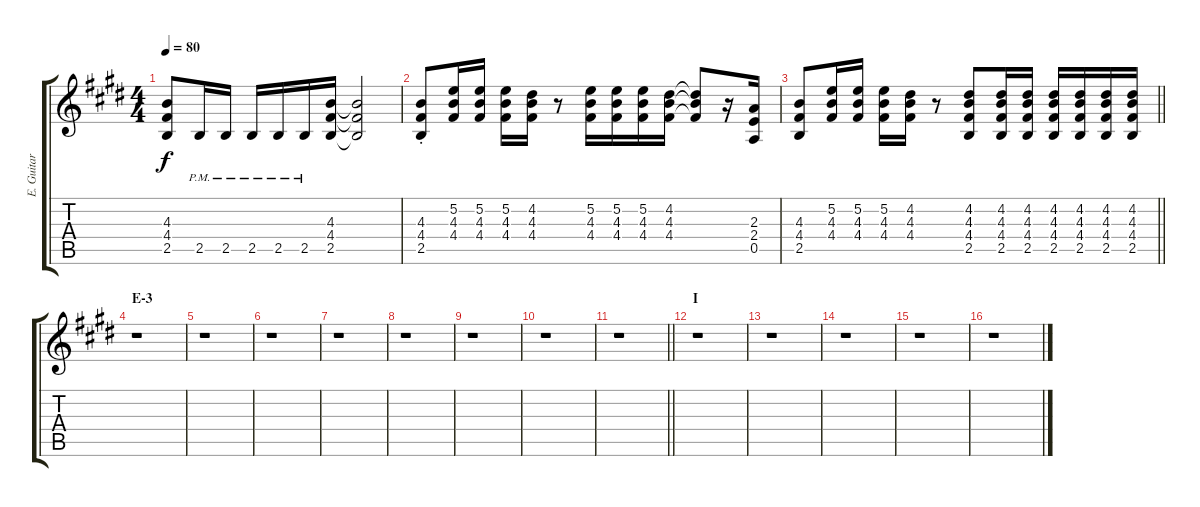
\track ("E. Guitar III" "E. Guitar ") {instrument overdrivenguitar}
\staff {score tabs}
\tuning (E4 B3 G3 D3 A2 E2) {hide}
\ts (4 4)
\tempo 80
\clef g2
\ks e
(4.3 4.4 2.5).8{dy f} 2.5{pm}.16 2.5{pm}.16 2.5{pm}.16 2.5{pm}.16 2.5{pm}.16 (4.3 4.4 2.5).16 (4.3{t} 4.4{t} 2.5{t}).2 |
(4.3{st} 4.4{st} 2.5{st}).8 (5.2 4.3 4.4).16 (5.2 4.3 4.4).16 (5.2 4.3 4.4).16 (4.2 4.3 4.4).16 r.8 (5.2 4.3 4.4).16 (5.2 4.3 4.4).16 (5.2 4.3 4.4).16 (4.2 4.3 4.4).16 (4.2{t} 4.3{t} 4.4{t}).8 r.16 (2.3 2.4 0.5).16 |
\barLineRight lightlight
(4.3 4.4 2.5).8 (5.2 4.3 4.4).16 (5.2 4.3 4.4).16 (5.2 4.3 4.4).16 (4.2 4.3 4.4).16 r.8 (4.2 4.3 4.4 2.5).8 (4.2 4.3 4.4 2.5).16 (4.2 4.3 4.4 2.5).16 (4.2 4.3 4.4 2.5).16 (4.2 4.3 4.4 2.5).16 (4.2 4.3 4.4 2.5).16 (4.2 4.3 4.4 2.5).16 |
\section ("" "E-3")
r.1 |
r.1 |
r.1 |
r.1 |
r.1 |
r.1 |
r.1 |
\barLineRight lightlight
r.1 |
\section ("" "I")
r.1 |
r.1 |
r.1 |
r.1 |
r.1
